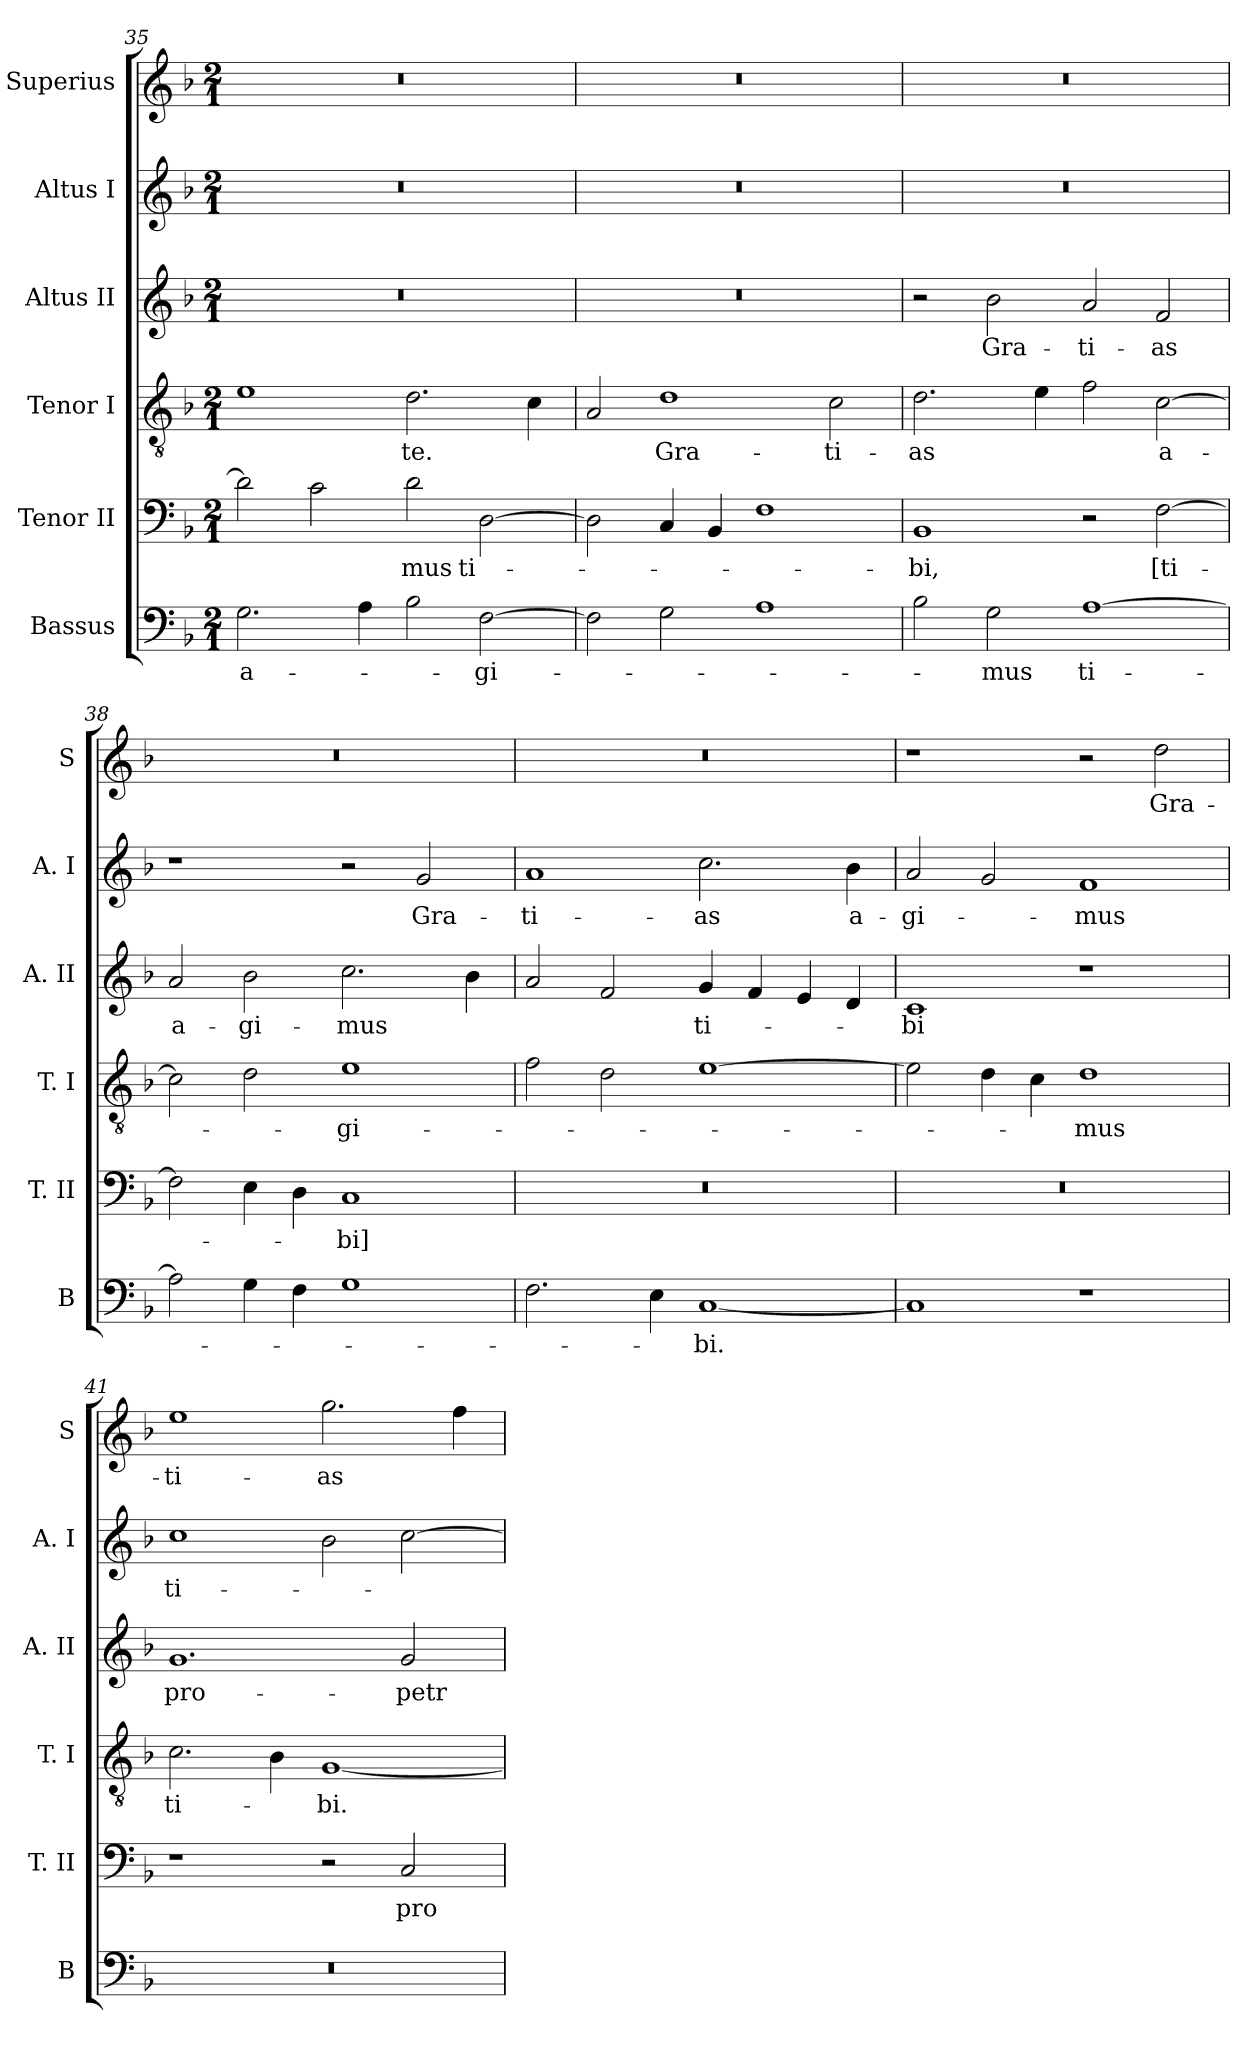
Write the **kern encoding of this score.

**kern	**text	**kern	**text	**kern	**text	**kern	**text	**kern	**text	**kern	**text
*part6	*part6	*part5	*part5	*part4	*part4	*part3	*part3	*part2	*part2	*part1	*part1
*staff6	*staff6	*staff5	*staff5	*staff4	*staff4	*staff3	*staff3	*staff2	*staff2	*staff1	*staff1
*I"Bassus	*	*I"Tenor II	*	*I"Tenor I	*	*I"Altus II	*	*I"Altus I	*	*I"Superius	*
*I'B	*	*I'T. II	*	*I'T. I	*	*I'A. II	*	*I'A. I	*	*I'S	*
*clefF4	*	*clefF4	*	*clefGv2	*	*clefG2	*	*clefG2	*	*clefG2	*
*k[b-]	*	*k[b-]	*	*k[b-]	*	*k[b-]	*	*k[b-]	*	*k[b-]	*
*F:	*	*F:	*	*F:	*	*F:	*	*F:	*	*F:	*
*M2/1	*	*M2/1	*	*M2/1	*	*M2/1	*	*M2/1	*	*M2/1	*
=35	=35	=35	=35	=35	=35	=35	=35	=35	=35	=35	=35
2.G	a-	2d]	.	1e	.	0r	.	0r	.	0r	.
.	.	2c	.	.	.	.	.	.	.	.	.
4A	.	.	.	.	.	.	.	.	.	.	.
2B-	.	2d	-mus	2.d	te.	.	.	.	.	.	.
[2F	-gi-	[2D	ti-	.	.	.	.	.	.	.	.
.	.	.	.	4c	.	.	.	.	.	.	.
=36	=36	=36	=36	=36	=36	=36	=36	=36	=36	=36	=36
2F]	.	2D]	.	2A	.	0r	.	0r	.	0r	.
2G	.	4C	.	1d	Gra-	.	.	.	.	.	.
.	.	4BB-	.	.	.	.	.	.	.	.	.
1A	.	1F	.	.	.	.	.	.	.	.	.
.	.	.	.	2c	-ti-	.	.	.	.	.	.
=37	=37	=37	=37	=37	=37	=37	=37	=37	=37	=37	=37
2B-	.	1BB-	-bi,	2.d	-as	2r	.	0r	.	0r	.
2G	-mus	.	.	.	.	2b-	Gra-	.	.	.	.
.	.	.	.	4e	.	.	.	.	.	.	.
[1A	ti-	2r	.	2f	.	2a	-ti-	.	.	.	.
.	.	[2F	[ti-	[2c	a-	2f	-as	.	.	.	.
=38	=38	=38	=38	=38	=38	=38	=38	=38	=38	=38	=38
2A]	.	2F]	.	2c]	.	2a	a-	1r	.	0r	.
4G	.	4E	.	2d	.	2b-	-gi-	.	.	.	.
4F	.	4D	.	.	.	.	.	.	.	.	.
1G	.	1C	-bi]	1e	-gi-	2.cc	-mus	2r	.	.	.
.	.	.	.	.	.	.	.	2g	Gra-	.	.
.	.	.	.	.	.	4b-	.	.	.	.	.
=39	=39	=39	=39	=39	=39	=39	=39	=39	=39	=39	=39
2.F	.	0r	.	2f	.	2a	.	1a	-ti-	0r	.
.	.	.	.	2d	.	2f	.	.	.	.	.
4E	.	.	.	.	.	.	.	.	.	.	.
[1C	-bi.	.	.	[1e	.	4g	ti-	2.cc	-as	.	.
.	.	.	.	.	.	4f	.	.	.	.	.
.	.	.	.	.	.	4e	.	.	.	.	.
.	.	.	.	.	.	4d	.	4b-	a-	.	.
=40	=40	=40	=40	=40	=40	=40	=40	=40	=40	=40	=40
1C]	.	0r	.	2e]	.	1c	-bi	2a	-gi-	1r	.
.	.	.	.	4d	.	.	.	2g	.	.	.
.	.	.	.	4c	.	.	.	.	.	.	.
1r	.	.	.	1d	-mus	1r	.	1f	-mus	2r	.
.	.	.	.	.	.	.	.	.	.	2dd	Gra-
=41	=41	=41	=41	=41	=41	=41	=41	=41	=41	=41	=41
0r	.	1r	.	2.c	ti-	1.g	pro-	1cc	ti-	1ee	-ti-
.	.	.	.	4B-	.	.	.	.	.	.	.
.	.	2r	.	[1G	-bi.	.	.	2b-	.	2.gg	-as
.	.	2C	pro-	.	.	2g	-petr	[2cc	.	.	.
.	.	.	.	.	.	.	.	.	.	4ff	.
=	=	=	=	=	=	=	=	=	=	=	=
*-	*-	*-	*-	*-	*-	*-	*-	*-	*-	*-	*-
